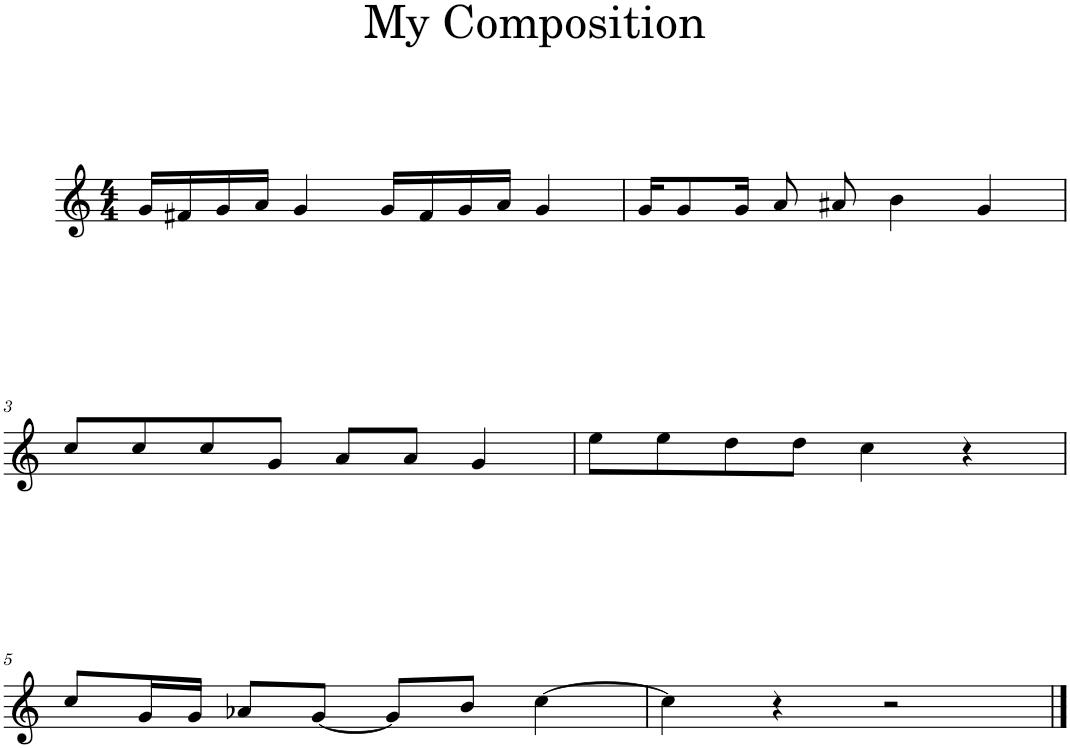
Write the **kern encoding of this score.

**kern
*part1
*staff1
*I"Horn in F
*clefG2
*Trd4c7
*k[]
*M4/4
=1
16g/LL
16f#X/
16g/
16a/JJ
4g/
16g/LL
16f#/
16g/
16a/JJ
4g/
=2
16g/KL
8g/
16g/Jk
8a/
8a#X/
4b\
4g/
!!LO:LB:g=z
=3
8cc/L
8cc/
8cc/
8g/J
8a/L
8a/J
4g/
=4
8ee\L
8ee\
8dd\
8dd\J
4cc\
4r
!!LO:LB:g=z
=5
8cc/L
16g/L
16g/JJ
8a-X/L
[8g/J
8g/L]
8b/J
[4cc\
=6
4cc\]
4r
2r
==
*-
